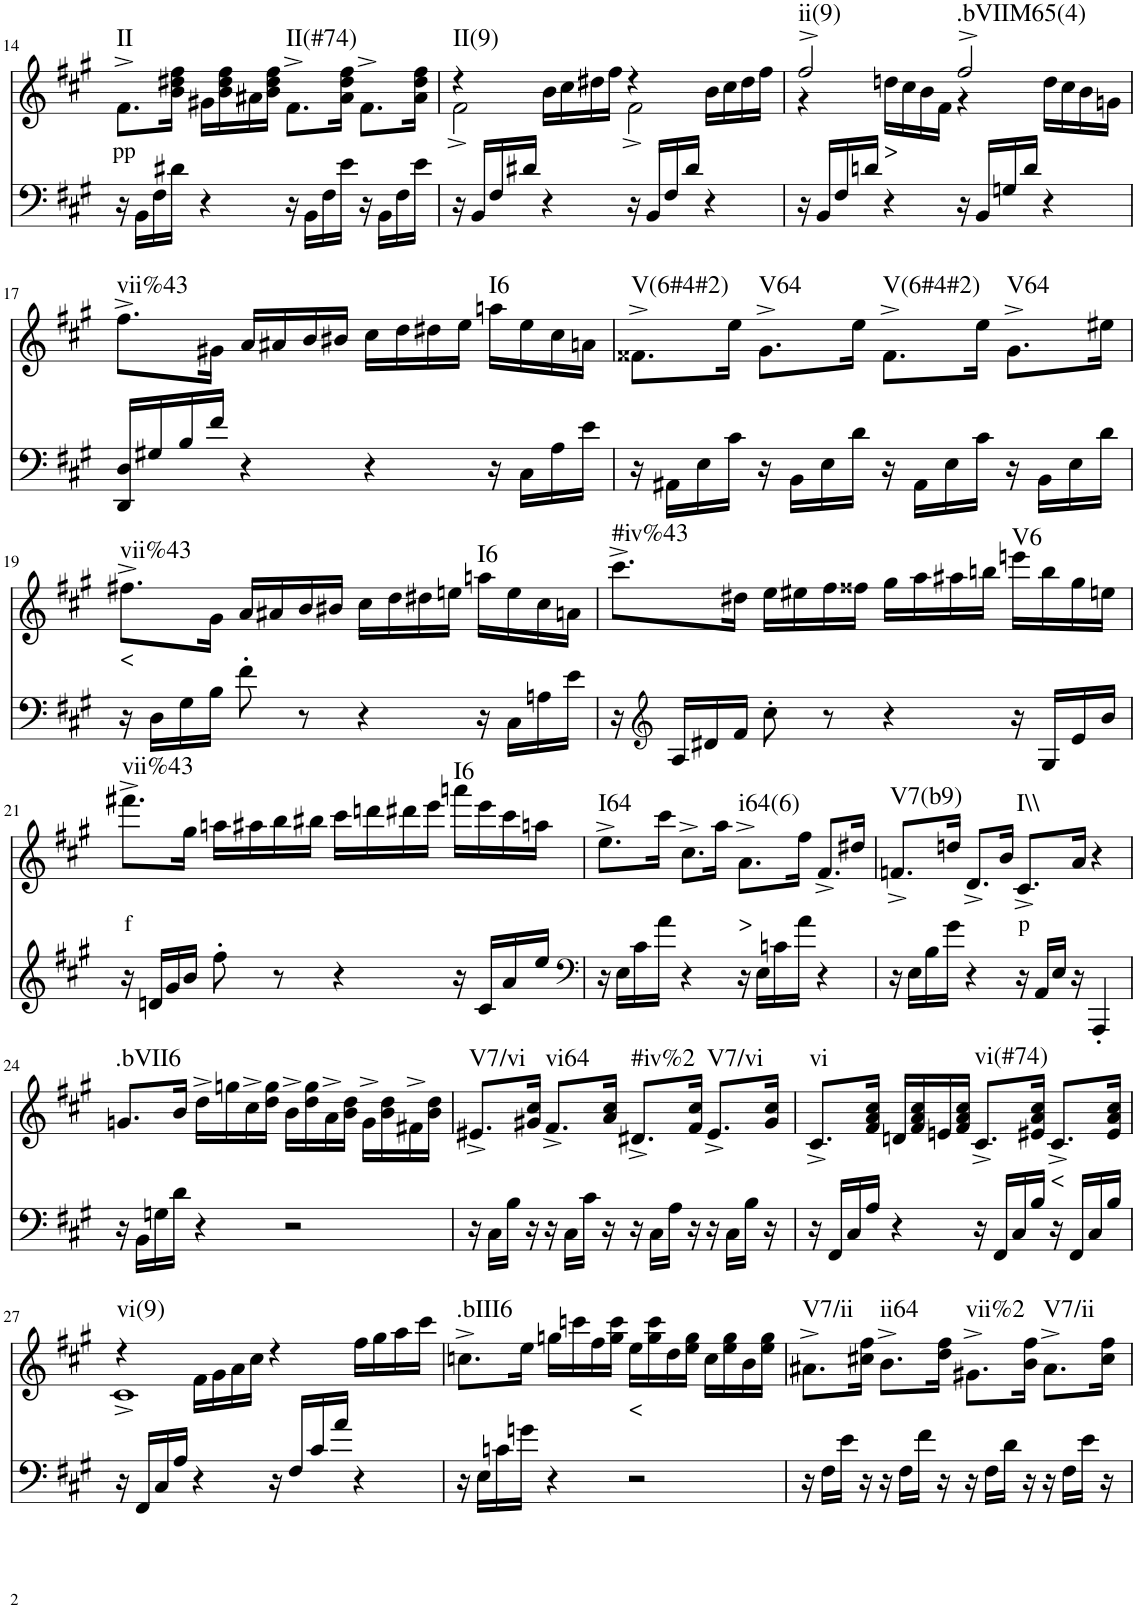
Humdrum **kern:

**kern	**kern	**text	**harte
*part2	*part1	*part1	*part1
*staff2	*staff1	*staff1	*
*I"Piano	*I"Piano	*	*
*I'Pno	*I'Pno	*	*
!!LO:PB:g=z
*clefF4	*clefG2	*	*
*k[f#c#g#]	*k[f#c#g#]	*	*
*A:	*A:	*	*
*M4/4	*M4/4	*	*
=14	=14	=14	=14
!	!	!LO:LY:b	!LO:H:kt=II
16r	8.f#^\L	pp	N
16BB\LL	.	.	.
16F#\	.	.	.
16d#X\JJ	16b\ 16dd#X\ 16ff#\Jk	.	.
4r	16g#X\LL	.	.
.	16b\ 16dd#\ 16ff#\	.	.
.	16a#X\	.	.
.	16b\ 16dd#\ 16ff#\JJ	.	.
!	!	!	!LO:H:kt=II(#74)
16r	8.f#^\L	.	N
16BB\LL	.	.	.
16F#\	.	.	.
16e\JJ	16a#\ 16dd#\ 16ff#\Jk	.	.
16r	8.f#^\L	.	.
16BB\LL	.	.	.
16F#\	.	.	.
16e\JJ	16a#\ 16dd#\ 16ff#\Jk	.	.
=15	=15	=15	=15
*	*^	*	*
!	!	!	!	!LO:H:kt=II(9)
16r	4r	2f#^\	.	N
16BB/LL	.	.	.	.
16F#/	.	.	.	.
16d#X/JJ	.	.	.	.
4r	16b\LL	.	.	.
.	16cc#\	.	.	.
.	16dd#X\	.	.	.
.	16ff#\JJ	.	.	.
16r	4r	2f#^\	.	.
16BB/LL	.	.	.	.
16F#/	.	.	.	.
16d#/JJ	.	.	.	.
4r	16b\LL	.	.	.
.	16cc#\	.	.	.
.	16dd#\	.	.	.
.	16ff#\JJ	.	.	.
=16	=16	=16	=16	=16
!	!	!	!	!LO:H:kt=ii(9)
16r	2ff#^/	4r	.	N
16BB/LL	.	.	.	.
16F#/	.	.	.	.
16dn/JJ	.	.	.	.
!	!	!	!LO:LY:b	!
4r	.	16ddn\LL	>	.
.	.	16cc#\	.	.
.	.	16b\	.	.
.	.	16f#\JJ	.	.
!	!	!	!	!LO:H:kt=.bVIIM65(4)
16r	2ff#^/	4r	.	N
16BB/LL	.	.	.	.
16Gn/	.	.	.	.
16d/JJ	.	.	.	.
4r	.	16dd\LL	.	.
.	.	16cc#\	.	.
.	.	16b\	.	.
.	.	16gn\JJ	.	.
!!LO:LB:g=z
=17	=17	=17	=17	=17
!	!	!	!	!LO:H:kt=vii%43
*	*v	*v	*	*
16DD/ 16D/LL	8.ff#^\L	.	N
16G#X/	.	.	.
16B/	.	.	.
16f#/JJ	16g#X\Jk	.	.
4r	16a/LL	.	.
.	16a#X/	.	.
.	16b/	.	.
.	16b#X/JJ	.	.
4r	16cc#\LL	.	.
.	16dd\	.	.
.	16dd#X\	.	.
.	16ee\JJ	.	.
!	!	!	!LO:H:kt=I6
16r	16aan\LL	.	N
16C#\LL	16ee\	.	.
16A\	16cc#\	.	.
16e\JJ	16an\JJ	.	.
=18	=18	=18	=18
!	!	!	!LO:H:kt=V(6#4#2)
16r	8.f##X^\L	.	N
16AA#X\LL	.	.	.
16E\	.	.	.
16c#\JJ	16ee\Jk	.	.
!	!	!	!LO:H:kt=V64
16r	8.g#^\L	.	N
16BB\LL	.	.	.
16E\	.	.	.
16d\JJ	16ee\Jk	.	.
!	!	!	!LO:H:kt=V(6#4#2)
16r	8.f##^\L	.	N
16AA#\LL	.	.	.
16E\	.	.	.
16c#\JJ	16ee\Jk	.	.
!	!	!	!LO:H:kt=V64
16r	8.g#^\L	.	N
16BB\LL	.	.	.
16E\	.	.	.
16d\JJ	16ee#X\Jk	.	.
!!LO:LB:g=z
=19	=19	=19	=19
!	!	!LO:LY:b	!LO:H:kt=vii%43
16r	8.ff#X^\L	<	N
16D\LL	.	.	.
16G#\	.	.	.
16B\JJ	16g#\Jk	.	.
8f#'\	16a/LL	.	.
.	16a#X/	.	.
8r	16b/	.	.
.	16b#X/JJ	.	.
4r	16cc#\LL	.	.
.	16dd\	.	.
.	16dd#X\	.	.
.	16een\JJ	.	.
!	!	!	!LO:H:kt=I6
16r	16aan\LL	.	N
16C#\LL	16ee\	.	.
16An\	16cc#\	.	.
16e\JJ	16an\JJ	.	.
=20	=20	=20	=20
!	!	!	!LO:H:kt=#iv%43
16r	8.ccc#^\L	.	N
*clefG2	*	*	*
16A/LL	.	.	.
16d#X/	.	.	.
16f#/JJ	16dd#X\Jk	.	.
8cc#'\	16ee\LL	.	.
.	16ee#X\	.	.
8r	16ff#\	.	.
.	16ff##X\JJ	.	.
4r	16gg#\LL	.	.
.	16aa\	.	.
.	16aa#X\	.	.
.	16bbn\JJ	.	.
!	!	!	!LO:H:kt=V6
16r	16eeen\LL	.	N
16G#/LL	16bb\	.	.
16e/	16gg#\	.	.
16b/JJ	16een\JJ	.	.
!!LO:LB:g=z
=21	=21	=21	=21
!	!	!LO:LY:b	!LO:H:kt=vii%43
16r	8.fff#X^\L	f	N
16dn/LL	.	.	.
16g#/	.	.	.
16b/JJ	16gg#\Jk	.	.
8ff#'\	16aan\LL	.	.
.	16aa#X\	.	.
8r	16bb\	.	.
.	16bb#X\JJ	.	.
4r	16ccc#\LL	.	.
.	16dddn\	.	.
.	16ddd#X\	.	.
.	16eee\JJ	.	.
!	!	!	!LO:H:kt=I6
16r	16aaan\LL	.	N
16c#/LL	16eee\	.	.
16a/	16ccc#\	.	.
16ee/JJ	16aan\JJ	.	.
=22	=22	=22	=22
*clefF4	*	*	*
!	!	!	!LO:H:kt=I64
16r	8.ee^\L	.	N
16E\LL	.	.	.
16c#\	.	.	.
16a\JJ	16ccc#\Jk	.	.
4r	8.cc#^\L	.	.
.	16aa\Jk	.	.
!	!	!LO:LY:b	!LO:H:kt=i64(6)
16r	8.a^\L	>	N
16E\LL	.	.	.
16cn\	.	.	.
16a\JJ	16ff#\Jk	.	.
4r	8.f#^/L	.	.
.	16dd#X/Jk	.	.
=23	=23	=23	=23
!	!	!	!LO:H:kt=V7(b9)
16r	8.fn^/L	.	N
16E\LL	.	.	.
16B\	.	.	.
16g#\JJ	16ddn/Jk	.	.
4r	8.d^/L	.	.
.	16b/Jk	.	.
!	!	!LO:LY:b	!LO:H:kt=I\\
16r	8.c#^/L	p	N
16AA/LL	.	.	.
16E/JJ	.	.	.
16r	16a/Jk	.	.
4AAA'/	4r	.	.
!!LO:LB:g=z
=24	=24	=24	=24
!	!	!	!LO:H:kt=.bVII6
16r	8.gn/L	.	N
16BB\LL	.	.	.
16Gn\	.	.	.
16d\JJ	16b/Jk	.	.
4r	16dd^\LL	.	.
.	16ggn\	.	.
.	16cc#^\	.	.
.	16dd\ 16gg\JJ	.	.
2r	16b^\LL	.	.
.	16dd\ 16gg\	.	.
.	16a^\	.	.
.	16b\ 16dd\JJ	.	.
.	16g^\LL	.	.
.	16b\ 16dd\	.	.
.	16f#X^\	.	.
.	16b\ 16dd\JJ	.	.
=25	=25	=25	=25
!	!	!	!LO:H:kt=V7/vi
16r	8.e#X^/L	.	N
16C#\LL	.	.	.
16B\JJ	.	.	.
16r	16g#X/ 16cc#/Jk	.	.
!	!	!	!LO:H:kt=vi64
16r	8.f#^/L	.	N
16C#\LL	.	.	.
16c#\JJ	.	.	.
16r	16a/ 16cc#/Jk	.	.
!	!	!	!LO:H:kt=#iv%2
16r	8.d#X^/L	.	N
16C#\LL	.	.	.
16A\JJ	.	.	.
16r	16f#/ 16cc#/Jk	.	.
!	!	!	!LO:H:kt=V7/vi
16r	8.e#^/L	.	N
16C#\LL	.	.	.
16B\JJ	.	.	.
16r	16g#/ 16cc#/Jk	.	.
=26	=26	=26	=26
!	!	!	!LO:H:kt=vi
16r	8.c#^/L	.	N
16FF#/LL	.	.	.
16C#/	.	.	.
16A/JJ	16f#/ 16a/ 16cc#/Jk	.	.
4r	16dn/LL	.	.
.	16f#/ 16a/ 16cc#/	.	.
.	16en/	.	.
.	16f#/ 16a/ 16cc#/JJ	.	.
!	!	!	!LO:H:kt=vi(#74)
16r	8.c#^/L	.	N
16FF#/LL	.	.	.
16C#/	.	.	.
16B/JJ	16e#X/ 16a/ 16cc#/Jk	.	.
!	!	!LO:LY:b	!
16r	8.c#^/L	<	.
16FF#/LL	.	.	.
16C#/	.	.	.
16B/JJ	16e#/ 16a/ 16cc#/Jk	.	.
!!LO:LB:g=z
=27	=27	=27	=27
*	*^	*	*
!	!	!	!	!LO:H:kt=vi(9)
16r	4r	1c#^	.	N
16FF#/LL	.	.	.	.
16C#/	.	.	.	.
16A/JJ	.	.	.	.
4r	16f#\LL	.	.	.
.	16g#\	.	.	.
.	16a\	.	.	.
.	16cc#\JJ	.	.	.
16r	4r	.	.	.
16F#/LL	.	.	.	.
16c#/	.	.	.	.
16a/JJ	.	.	.	.
4r	16ff#\LL	.	.	.
.	16gg#\	.	.	.
.	16aa\	.	.	.
.	16ccc#\JJ	.	.	.
*	*v	*v	*	*
=28	=28	=28	=28
!	!	!	!LO:H:kt=.bIII6
16r	8.ccn^\L	.	N
16E\LL	.	.	.
16cn\	.	.	.
16gn\JJ	16ee\Jk	.	.
4r	16ggn\LL	.	.
.	16cccn\	.	.
.	16ff#\	.	.
.	16gg\ 16ccc\JJ	.	.
!	!	!LO:LY:b	!
2r	16ee\LL	<	.
.	16gg\ 16ccc\	.	.
.	16dd\	.	.
.	16ee\ 16gg\JJ	.	.
.	16cc\LL	.	.
.	16ee\ 16gg\	.	.
.	16b\	.	.
.	16ee\ 16gg\JJ	.	.
=29	=29	=29	=29
!	!	!	!LO:H:kt=V7/ii
16r	8.a#X^\L	.	N
16F#\LL	.	.	.
16e\JJ	.	.	.
16r	16cc#X\ 16ff#\Jk	.	.
!	!	!	!LO:H:kt=ii64
16r	8.b^\L	.	N
16F#\LL	.	.	.
16f#\JJ	.	.	.
16r	16dd\ 16ff#\Jk	.	.
!	!	!	!LO:H:kt=vii%2
16r	8.g#X^\L	.	N
16F#\LL	.	.	.
16d\JJ	.	.	.
16r	16b\ 16ff#\Jk	.	.
!	!	!	!LO:H:kt=V7/ii
16r	8.a#^\L	.	N
16F#\LL	.	.	.
16e\JJ	.	.	.
16r	16cc#\ 16ff#\Jk	.	.
=	=	=	=
*-	*-	*-	*-
